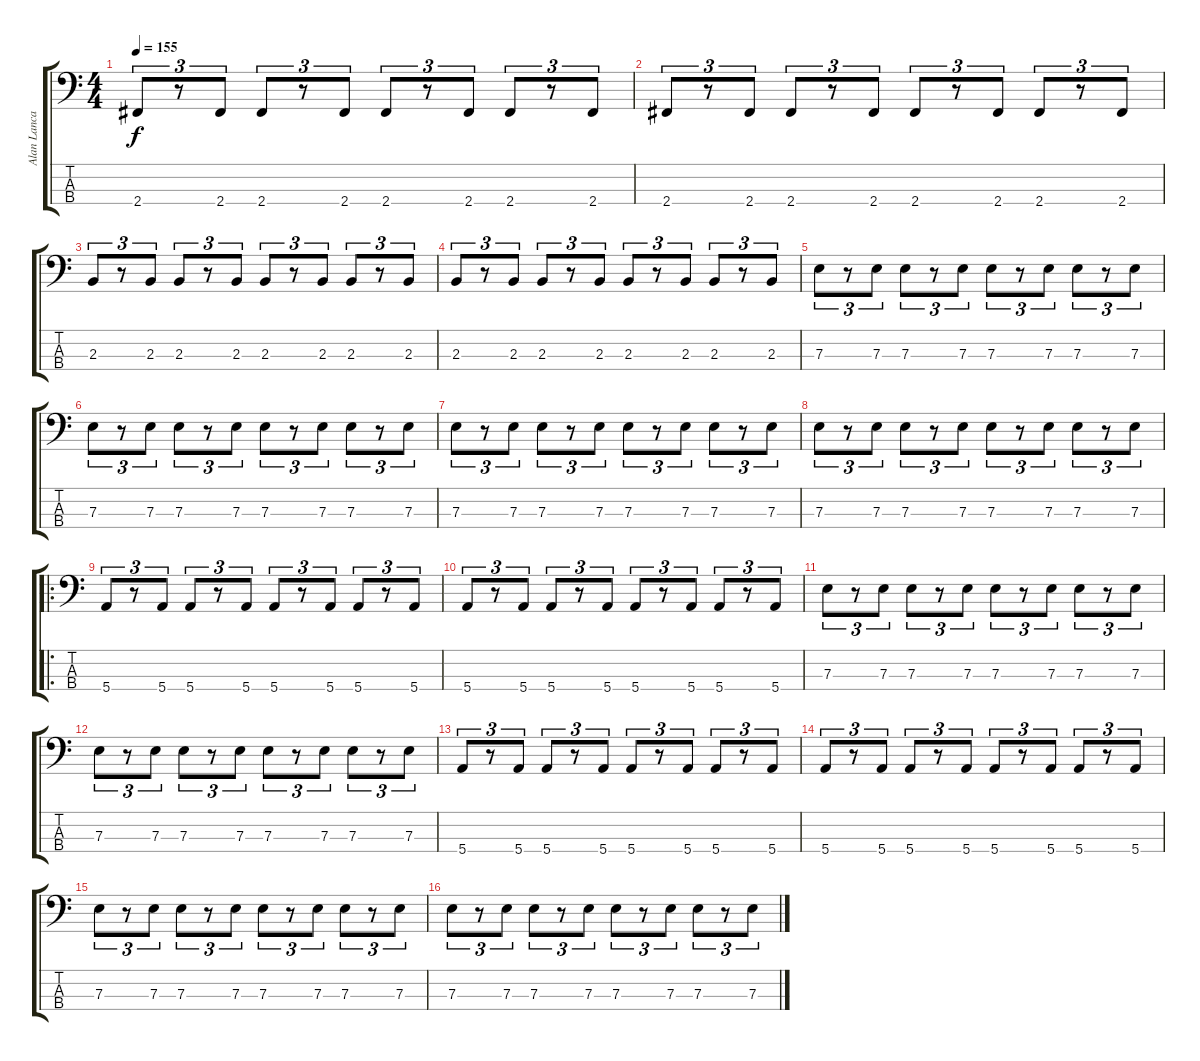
\track ("Alan Lancaster" "Alan Lanca") {instrument electricbassfinger}
\staff {score tabs}
\tuning (G2 D2 A1 E1) {hide}
\ts (4 4)
\tempo 155
\clef f4
\ks c
2.4.8{tu (3 2) dy f} r.8{tu (3 2)} 2.4.8{tu (3 2)} 2.4.8{tu (3 2)} r.8{tu (3 2)} 2.4.8{tu (3 2)} 2.4.8{tu (3 2)} r.8{tu (3 2)} 2.4.8{tu (3 2)} 2.4.8{tu (3 2)} r.8{tu (3 2)} 2.4.8{tu (3 2)} |
2.4.8{tu (3 2)} r.8{tu (3 2)} 2.4.8{tu (3 2)} 2.4.8{tu (3 2)} r.8{tu (3 2)} 2.4.8{tu (3 2)} 2.4.8{tu (3 2)} r.8{tu (3 2)} 2.4.8{tu (3 2)} 2.4.8{tu (3 2)} r.8{tu (3 2)} 2.4.8{tu (3 2)} |
2.3.8{tu (3 2)} r.8{tu (3 2)} 2.3.8{tu (3 2)} 2.3.8{tu (3 2)} r.8{tu (3 2)} 2.3.8{tu (3 2)} 2.3.8{tu (3 2)} r.8{tu (3 2)} 2.3.8{tu (3 2)} 2.3.8{tu (3 2)} r.8{tu (3 2)} 2.3.8{tu (3 2)} |
2.3.8{tu (3 2)} r.8{tu (3 2)} 2.3.8{tu (3 2)} 2.3.8{tu (3 2)} r.8{tu (3 2)} 2.3.8{tu (3 2)} 2.3.8{tu (3 2)} r.8{tu (3 2)} 2.3.8{tu (3 2)} 2.3.8{tu (3 2)} r.8{tu (3 2)} 2.3.8{tu (3 2)} |
7.3.8{tu (3 2)} r.8{tu (3 2)} 7.3.8{tu (3 2)} 7.3.8{tu (3 2)} r.8{tu (3 2)} 7.3.8{tu (3 2)} 7.3.8{tu (3 2)} r.8{tu (3 2)} 7.3.8{tu (3 2)} 7.3.8{tu (3 2)} r.8{tu (3 2)} 7.3.8{tu (3 2)} |
7.3.8{tu (3 2)} r.8{tu (3 2)} 7.3.8{tu (3 2)} 7.3.8{tu (3 2)} r.8{tu (3 2)} 7.3.8{tu (3 2)} 7.3.8{tu (3 2)} r.8{tu (3 2)} 7.3.8{tu (3 2)} 7.3.8{tu (3 2)} r.8{tu (3 2)} 7.3.8{tu (3 2)} |
7.3.8{tu (3 2)} r.8{tu (3 2)} 7.3.8{tu (3 2)} 7.3.8{tu (3 2)} r.8{tu (3 2)} 7.3.8{tu (3 2)} 7.3.8{tu (3 2)} r.8{tu (3 2)} 7.3.8{tu (3 2)} 7.3.8{tu (3 2)} r.8{tu (3 2)} 7.3.8{tu (3 2)} |
7.3.8{tu (3 2)} r.8{tu (3 2)} 7.3.8{tu (3 2)} 7.3.8{tu (3 2)} r.8{tu (3 2)} 7.3.8{tu (3 2)} 7.3.8{tu (3 2)} r.8{tu (3 2)} 7.3.8{tu (3 2)} 7.3.8{tu (3 2)} r.8{tu (3 2)} 7.3.8{tu (3 2)} |
\ro
5.4.8{tu (3 2)} r.8{tu (3 2)} 5.4.8{tu (3 2)} 5.4.8{tu (3 2)} r.8{tu (3 2)} 5.4.8{tu (3 2)} 5.4.8{tu (3 2)} r.8{tu (3 2)} 5.4.8{tu (3 2)} 5.4.8{tu (3 2)} r.8{tu (3 2)} 5.4.8{tu (3 2)} |
5.4.8{tu (3 2)} r.8{tu (3 2)} 5.4.8{tu (3 2)} 5.4.8{tu (3 2)} r.8{tu (3 2)} 5.4.8{tu (3 2)} 5.4.8{tu (3 2)} r.8{tu (3 2)} 5.4.8{tu (3 2)} 5.4.8{tu (3 2)} r.8{tu (3 2)} 5.4.8{tu (3 2)} |
7.3.8{tu (3 2)} r.8{tu (3 2)} 7.3.8{tu (3 2)} 7.3.8{tu (3 2)} r.8{tu (3 2)} 7.3.8{tu (3 2)} 7.3.8{tu (3 2)} r.8{tu (3 2)} 7.3.8{tu (3 2)} 7.3.8{tu (3 2)} r.8{tu (3 2)} 7.3.8{tu (3 2)} |
7.3.8{tu (3 2)} r.8{tu (3 2)} 7.3.8{tu (3 2)} 7.3.8{tu (3 2)} r.8{tu (3 2)} 7.3.8{tu (3 2)} 7.3.8{tu (3 2)} r.8{tu (3 2)} 7.3.8{tu (3 2)} 7.3.8{tu (3 2)} r.8{tu (3 2)} 7.3.8{tu (3 2)} |
5.4.8{tu (3 2)} r.8{tu (3 2)} 5.4.8{tu (3 2)} 5.4.8{tu (3 2)} r.8{tu (3 2)} 5.4.8{tu (3 2)} 5.4.8{tu (3 2)} r.8{tu (3 2)} 5.4.8{tu (3 2)} 5.4.8{tu (3 2)} r.8{tu (3 2)} 5.4.8{tu (3 2)} |
5.4.8{tu (3 2)} r.8{tu (3 2)} 5.4.8{tu (3 2)} 5.4.8{tu (3 2)} r.8{tu (3 2)} 5.4.8{tu (3 2)} 5.4.8{tu (3 2)} r.8{tu (3 2)} 5.4.8{tu (3 2)} 5.4.8{tu (3 2)} r.8{tu (3 2)} 5.4.8{tu (3 2)} |
7.3.8{tu (3 2)} r.8{tu (3 2)} 7.3.8{tu (3 2)} 7.3.8{tu (3 2)} r.8{tu (3 2)} 7.3.8{tu (3 2)} 7.3.8{tu (3 2)} r.8{tu (3 2)} 7.3.8{tu (3 2)} 7.3.8{tu (3 2)} r.8{tu (3 2)} 7.3.8{tu (3 2)} |
7.3.8{tu (3 2)} r.8{tu (3 2)} 7.3.8{tu (3 2)} 7.3.8{tu (3 2)} r.8{tu (3 2)} 7.3.8{tu (3 2)} 7.3.8{tu (3 2)} r.8{tu (3 2)} 7.3.8{tu (3 2)} 7.3.8{tu (3 2)} r.8{tu (3 2)} 7.3.8{tu (3 2)}
